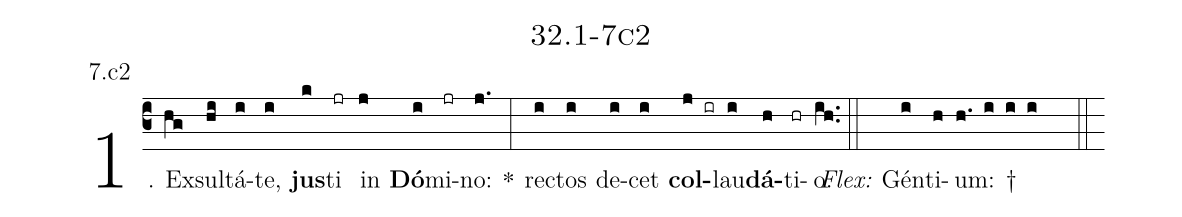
name: 32.1-7c2;
annotation: 7.c2;
%%
(c3)1. Ex(hg)sul(hi)tá(i)te,(i) <b>jus</b>(k)ti(jr) in(j) <b>Dó</b>(i)mi(jr)no:(j.) *(:) rec(i)tos(i) de(i)cet(i) <b>col</b>(j ir)lau(i)<b>dá</b>(h)ti(hr)o.(ih..) (::)
<i>Flex:</i>()  Gén(i)ti(h)um: †(h. i i i  ::)
